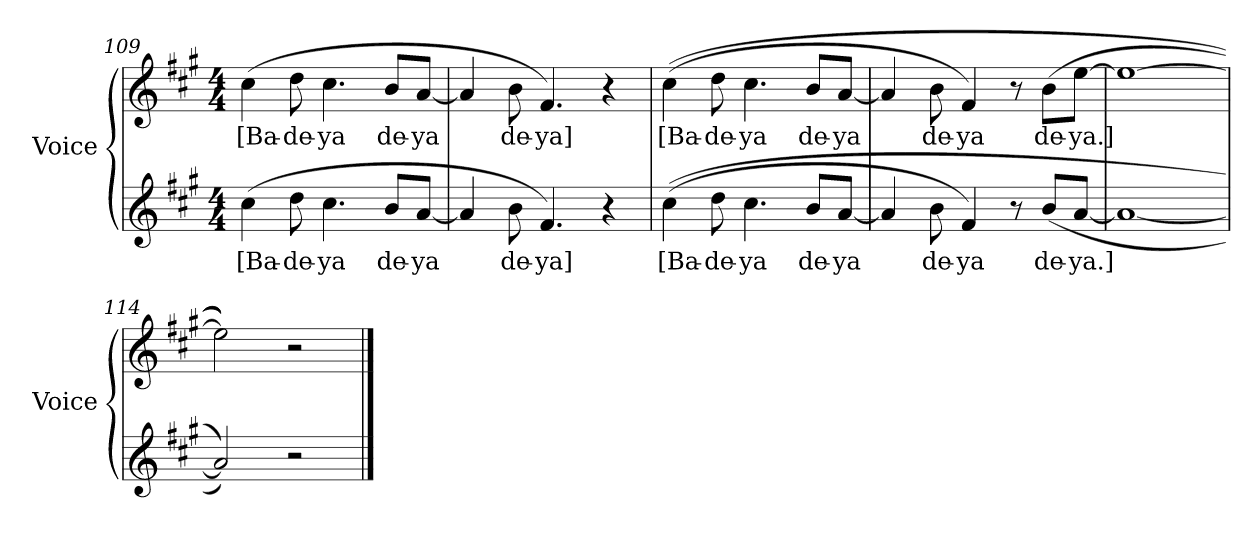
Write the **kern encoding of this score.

**kern	**text	**kern	**text
*part2	*part2	*part1	*part1
*staff2	*staff2	*staff1	*staff1
*I"Voice	*	*I"Voice	*
*I'Voice	*	*I'Voice	*
!!LO:LB:g=z
*clefG2	*	*clefG2	*
*k[f#c#g#]	*	*k[f#c#g#]	*
*A:	*	*A:	*
*M4/4	*	*M4/4	*
=109	=109	=109	=109
!	!LO:LY:b:color=#000000	!	!
!	!	!	!LO:LY:b:color=#000000
(4cc#i\	[Ba-	(4cc#i\	[Ba-
!	!LO:LY:b:color=#000000	!	!
!	!	!	!LO:LY:b:color=#000000
8ddi\	-de-	8ddi\	-de-
!	!LO:LY:b:color=#000000	!	!
!	!	!	!LO:LY:b:color=#000000
4.cc#i\	-ya	4.cc#i\	-ya
!	!LO:LY:b:color=#000000	!	!
!	!	!	!LO:LY:b:color=#000000
8bi/L	de-	8bi/L	de-
!	!LO:LY:b:color=#000000	!	!
!	!	!	!LO:LY:b:color=#000000
[8ai/J	-ya	[8ai/J	-ya
=110	=110	=110	=110
4ai/]	.	4ai/]	.
!	!LO:LY:b:color=#000000	!	!
!	!	!	!LO:LY:b:color=#000000
8bi\	de-	8bi\	de-
!	!LO:LY:b:color=#000000	!	!
!	!	!	!LO:LY:b:color=#000000
4.f#i/)	-ya]	4.f#i/)	-ya]
4r	.	4r	.
=111	=111	=111	=111
!	!LO:LY:b:color=#000000	!	!
!	!	!	!LO:LY:b:color=#000000
((4cc#i\	[Ba-	((4cc#i\	[Ba-
!	!LO:LY:b:color=#000000	!	!
!	!	!	!LO:LY:b:color=#000000
8ddi\	-de-	8ddi\	-de-
!	!LO:LY:b:color=#000000	!	!
!	!	!	!LO:LY:b:color=#000000
4.cc#i\	-ya	4.cc#i\	-ya
!	!LO:LY:b:color=#000000	!	!
!	!	!	!LO:LY:b:color=#000000
8bi/L	de-	8bi/L	de-
!	!LO:LY:b:color=#000000	!	!
!	!	!	!LO:LY:b:color=#000000
[8ai/J	-ya	[8ai/J	-ya
!!LO:LB:g=z
=112	=112	=112	=112
4ai/]	.	4ai/]	.
!	!LO:LY:b:color=#000000	!	!
!	!	!	!LO:LY:b:color=#000000
8bi\	de-	8bi\	de-
!	!LO:LY:b:color=#000000	!	!
!	!	!	!LO:LY:b:color=#000000
4f#i/)	-ya	4f#i/)	-ya
8r	.	8r	.
!	!LO:LY:b:color=#000000	!	!
!	!	!	!LO:LY:b:color=#000000
(8bi/L	de-	(8bi\L	de-
!	!LO:LY:b:color=#000000	!	!
!	!	!	!LO:LY:b:color=#000000
[8ai/J	-ya.]	[8eei\J	-ya.]
=113	=113	=113	=113
1ai_	.	1eei_	.
=114	=114	=114	=114
2ai/]))	.	2eei\]))	.
2r	.	2r	.
==	==	==	==
*-	*-	*-	*-
